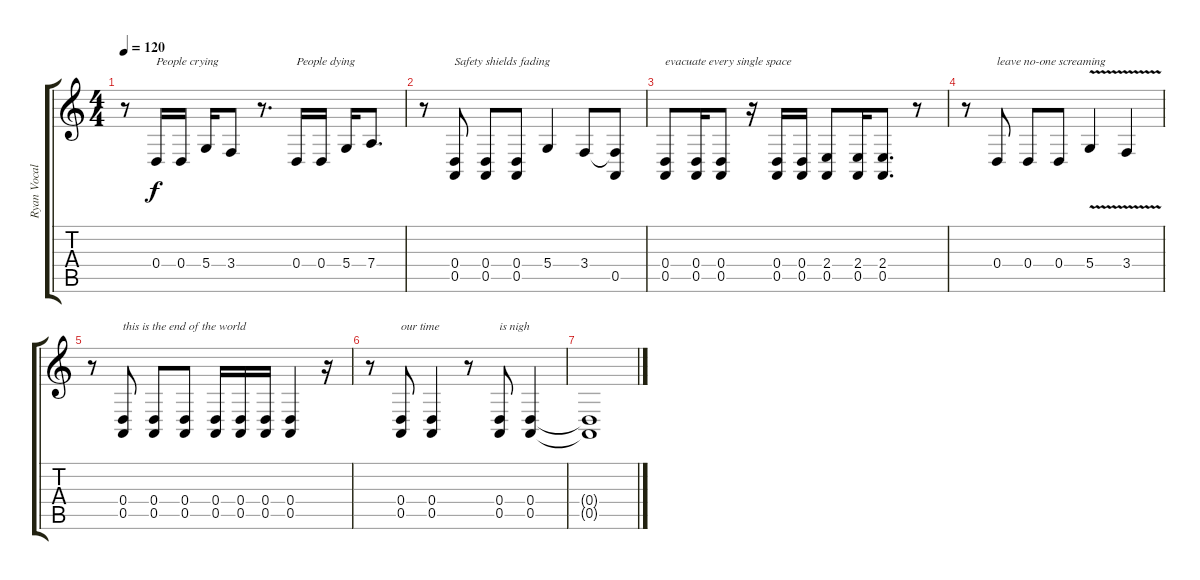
\track ("Ryan Vocals" "Ryan Vocal") {instrument lead2sawtooth}
\staff {score tabs}
\tuning (E4 B3 G3 D3 A2 E2) {hide}
\ts (4 4)
\tempo 120
\clef g2
\ks c
r.8{dy f} 0.4.16{txt "People crying"} 0.4.16 5.4.16 3.4.8 r.8{d} 0.4.16{txt "People dying"} 0.4.16 5.4.16 7.4.8{d} |
r.8 (0.4 0.5).8{txt "Safety shields fading"} (0.4 0.5).8 (0.4 0.5).8 5.4.4 3.4.8 (3.4{t} 0.5).8 |
(0.4 0.5).8{txt "evacuate every single space"} (0.4 0.5).16 (0.4 0.5).8 r.16 (0.4 0.5).16 (0.4 0.5).16 (2.4 0.5).8 (2.4 0.5).16 (2.4 0.5).8{d} r.8 |
r.8 0.4.8{txt "leave no-one screaming"} 0.4.8 0.4.8 5.4{v}.4 3.4{v}.4 |
r.8 (0.4 0.5).8{txt "this is the end of the world"} (0.4 0.5).8 (0.4 0.5).8 (0.4 0.5).16 (0.4 0.5).16 (0.4 0.5).16 (0.4 0.5).4 r.16 |
r.8 (0.4 0.5).8{txt "our time"} (0.4 0.5).4 r.8 (0.4 0.5).8{txt "is nigh"} (0.4 0.5).4 |
(0.4{t} 0.5{t}).1
